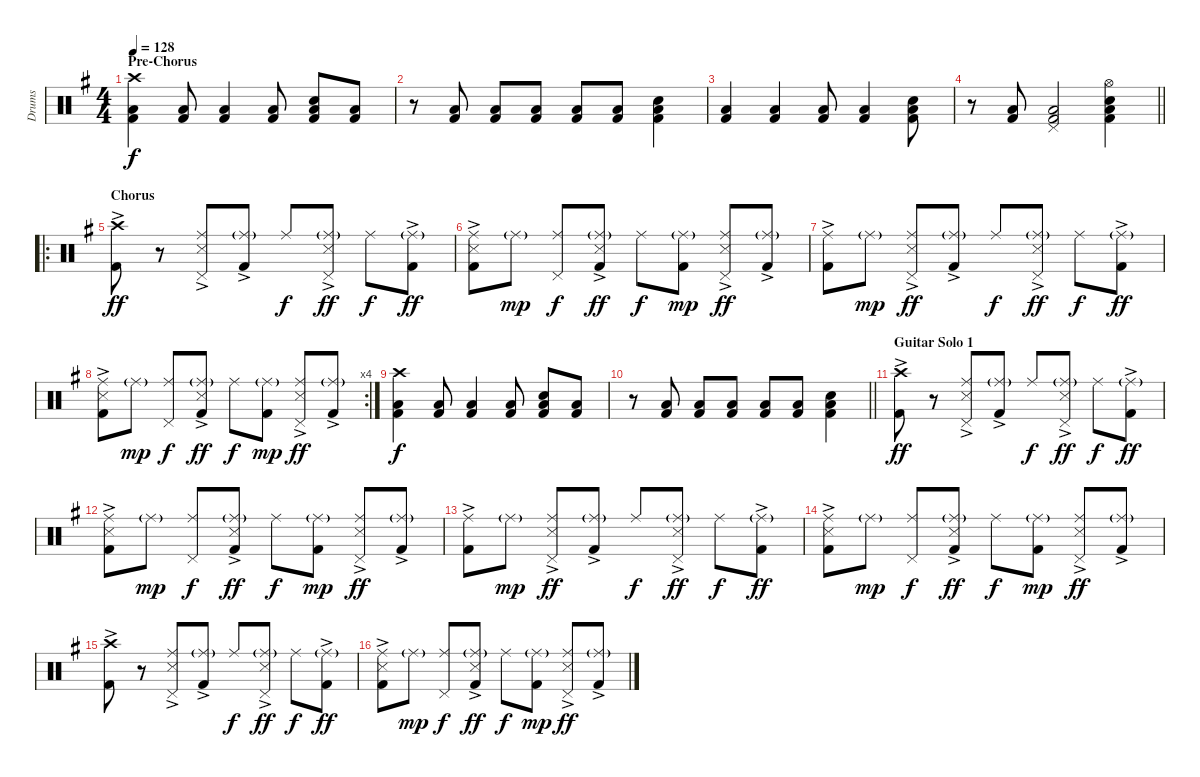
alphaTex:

\track ("Drums" "Drums") {instrument percussion}
\staff {score}
\articulation defaults
\ts (4 4)
\section ("" "Pre-Chorus")
\tempo 128
\clef neutral
\ks g
("Crash high (hit)" "Low Floor Tom (hit)" "Kick (hit) 2").4{dy f} ("Low Tom (hit)" "Kick (hit) 2").8 ("Low Floor Tom (hit)" "Kick (hit) 2").4 ("Low Tom (hit)" "Kick (hit) 2").8 ("Snare (hit) 2" "Low Floor Tom (hit)" "Kick (hit) 2").8 ("Low Tom (hit)" "Kick (hit) 2").8 |
r.8 ("Low Tom (hit)" "Kick (hit) 2").8 ("Low Floor Tom (hit)" "Kick (hit) 2").8 ("Low Tom (hit)" "Kick (hit) 2").8 ("Low Floor Tom (hit)" "Kick (hit) 2").8 ("Low Tom (hit)" "Kick (hit) 2").8 ("Snare (hit) 2" "Low Floor Tom (hit)" "Kick (hit) 2").4 |
("Low Floor Tom (hit)" "Kick (hit) 2").4 ("Low Tom (hit)" "Kick (hit) 2").4 ("Low Floor Tom (hit)" "Kick (hit) 2").8 ("Low Tom (hit)" "Kick (hit) 2").4 ("Snare (hit) 2" "Low Floor Tom (hit)" "Kick (hit) 2").8 |
\barLineRight lightlight
r.8 ("Low Tom (hit)" "Kick (hit) 2").8 ("Pedal Hi-Hat (hit)" "Low Floor Tom (hit)" "Kick (hit) 2").2 ("Hi-Hat (open)" "Snare (hit) 2" "Low Floor Tom (hit)" "Kick (hit) 2").4 |
\ro
\section ("" "Chorus")
("Crash high (hit)" "Kick (hit) 2"{ac}).8{dy ff} r.8 ("Ride (middle)" "Pedal Hi-Hat (hit)" "Snare (side stick) 3"{ac}).8 ("Ride (middle)"{g} "Kick (hit) 2"{ac}).8 "Ride (middle)".8{dy f} ("Ride (middle)"{g} "Pedal Hi-Hat (hit)" "Snare (side stick) 3"{ac}).8{dy ff} "Ride (middle)".8{dy f} ("Ride (middle)"{g} "Kick (hit) 2"{ac}).8{dy ff} |
("Ride (middle)" "Snare (side stick) 3"{ac} "Kick (hit) 2"{ac}).8 "Ride (middle)"{g}.8{dy mp} ("Ride (middle)" "Pedal Hi-Hat (hit)").8{dy f} ("Ride (middle)"{g} "Snare (side stick) 3"{ac} "Kick (hit) 2"{ac}).8{dy ff} "Ride (middle)".8{dy f} ("Ride (middle)"{g} "Kick (hit) 2").8{dy mp} ("Ride (middle)" "Pedal Hi-Hat (hit)" "Snare (side stick) 3"{ac}).8{dy ff} ("Ride (middle)"{g} "Kick (hit) 2"{ac}).8 |
("Ride (middle)" "Kick (hit) 2"{ac}).8 "Ride (middle)"{g}.8{dy mp} ("Ride (middle)" "Pedal Hi-Hat (hit)" "Snare (side stick) 3"{ac}).8{dy ff} ("Ride (middle)"{g} "Kick (hit) 2"{ac}).8 "Ride (middle)".8{dy f} ("Ride (middle)"{g} "Pedal Hi-Hat (hit)" "Snare (side stick) 3"{ac}).8{dy ff} "Ride (middle)".8{dy f} ("Ride (middle)"{g} "Kick (hit) 2"{ac}).8{dy ff} |
\rc 4
("Ride (middle)" "Snare (side stick) 3"{ac} "Kick (hit) 2"{ac}).8 "Ride (middle)"{g}.8{dy mp} ("Ride (middle)" "Pedal Hi-Hat (hit)").8{dy f} ("Ride (middle)"{g} "Snare (side stick) 3"{ac} "Kick (hit) 2"{ac}).8{dy ff} "Ride (middle)".8{dy f} ("Ride (middle)"{g} "Kick (hit) 2").8{dy mp} ("Ride (middle)" "Pedal Hi-Hat (hit)" "Snare (side stick) 3"{ac}).8{dy ff} ("Ride (middle)"{g} "Kick (hit) 2"{ac}).8 |
("Crash high (hit)" "Low Floor Tom (hit)" "Kick (hit) 2").4{dy f} ("Low Tom (hit)" "Kick (hit) 2").8 ("Low Floor Tom (hit)" "Kick (hit) 2").4 ("Low Tom (hit)" "Kick (hit) 2").8 ("Snare (hit) 2" "Low Floor Tom (hit)" "Kick (hit) 2").8 ("Low Tom (hit)" "Kick (hit) 2").8 |
\barLineRight lightlight
r.8 ("Low Tom (hit)" "Kick (hit) 2").8 ("Low Floor Tom (hit)" "Kick (hit) 2").8 ("Low Tom (hit)" "Kick (hit) 2").8 ("Low Floor Tom (hit)" "Kick (hit) 2").8 ("Low Tom (hit)" "Kick (hit) 2").8 ("Snare (hit) 2" "Low Floor Tom (hit)" "Kick (hit) 2").4 |
\section ("" "Guitar Solo 1")
("Crash high (hit)" "Kick (hit) 2"{ac}).8{dy ff} r.8 ("Ride (middle)" "Pedal Hi-Hat (hit)" "Snare (side stick) 3"{ac}).8 ("Ride (middle)"{g} "Kick (hit) 2"{ac}).8 "Ride (middle)".8{dy f} ("Ride (middle)"{g} "Pedal Hi-Hat (hit)" "Snare (side stick) 3"{ac}).8{dy ff} "Ride (middle)".8{dy f} ("Ride (middle)"{g} "Kick (hit) 2"{ac}).8{dy ff} |
("Ride (middle)" "Snare (side stick) 3"{ac} "Kick (hit) 2"{ac}).8 "Ride (middle)"{g}.8{dy mp} ("Ride (middle)" "Pedal Hi-Hat (hit)").8{dy f} ("Ride (middle)"{g} "Snare (side stick) 3"{ac} "Kick (hit) 2"{ac}).8{dy ff} "Ride (middle)".8{dy f} ("Ride (middle)"{g} "Kick (hit) 2").8{dy mp} ("Ride (middle)" "Pedal Hi-Hat (hit)" "Snare (side stick) 3"{ac}).8{dy ff} ("Ride (middle)"{g} "Kick (hit) 2"{ac}).8 |
("Ride (middle)" "Kick (hit) 2"{ac}).8 "Ride (middle)"{g}.8{dy mp} ("Ride (middle)" "Pedal Hi-Hat (hit)" "Snare (side stick) 3"{ac}).8{dy ff} ("Ride (middle)"{g} "Kick (hit) 2"{ac}).8 "Ride (middle)".8{dy f} ("Ride (middle)"{g} "Pedal Hi-Hat (hit)" "Snare (side stick) 3"{ac}).8{dy ff} "Ride (middle)".8{dy f} ("Ride (middle)"{g} "Kick (hit) 2"{ac}).8{dy ff} |
("Ride (middle)" "Snare (side stick) 3"{ac} "Kick (hit) 2"{ac}).8 "Ride (middle)"{g}.8{dy mp} ("Ride (middle)" "Pedal Hi-Hat (hit)").8{dy f} ("Ride (middle)"{g} "Snare (side stick) 3"{ac} "Kick (hit) 2"{ac}).8{dy ff} "Ride (middle)".8{dy f} ("Ride (middle)"{g} "Kick (hit) 2").8{dy mp} ("Ride (middle)" "Pedal Hi-Hat (hit)" "Snare (side stick) 3"{ac}).8{dy ff} ("Ride (middle)"{g} "Kick (hit) 2"{ac}).8 |
("Crash high (hit)" "Kick (hit) 2"{ac}).8 r.8 ("Ride (middle)" "Pedal Hi-Hat (hit)" "Snare (side stick) 3"{ac}).8 ("Ride (middle)"{g} "Kick (hit) 2"{ac}).8 "Ride (middle)".8{dy f} ("Ride (middle)"{g} "Pedal Hi-Hat (hit)" "Snare (side stick) 3"{ac}).8{dy ff} "Ride (middle)".8{dy f} ("Ride (middle)"{g} "Kick (hit) 2"{ac}).8{dy ff} |
("Ride (middle)" "Snare (side stick) 3"{ac} "Kick (hit) 2"{ac}).8 "Ride (middle)"{g}.8{dy mp} ("Ride (middle)" "Pedal Hi-Hat (hit)").8{dy f} ("Ride (middle)"{g} "Snare (side stick) 3"{ac} "Kick (hit) 2"{ac}).8{dy ff} "Ride (middle)".8{dy f} ("Ride (middle)"{g} "Kick (hit) 2").8{dy mp} ("Ride (middle)" "Pedal Hi-Hat (hit)" "Snare (side stick) 3"{ac}).8{dy ff} ("Ride (middle)"{g} "Kick (hit) 2"{ac}).8
